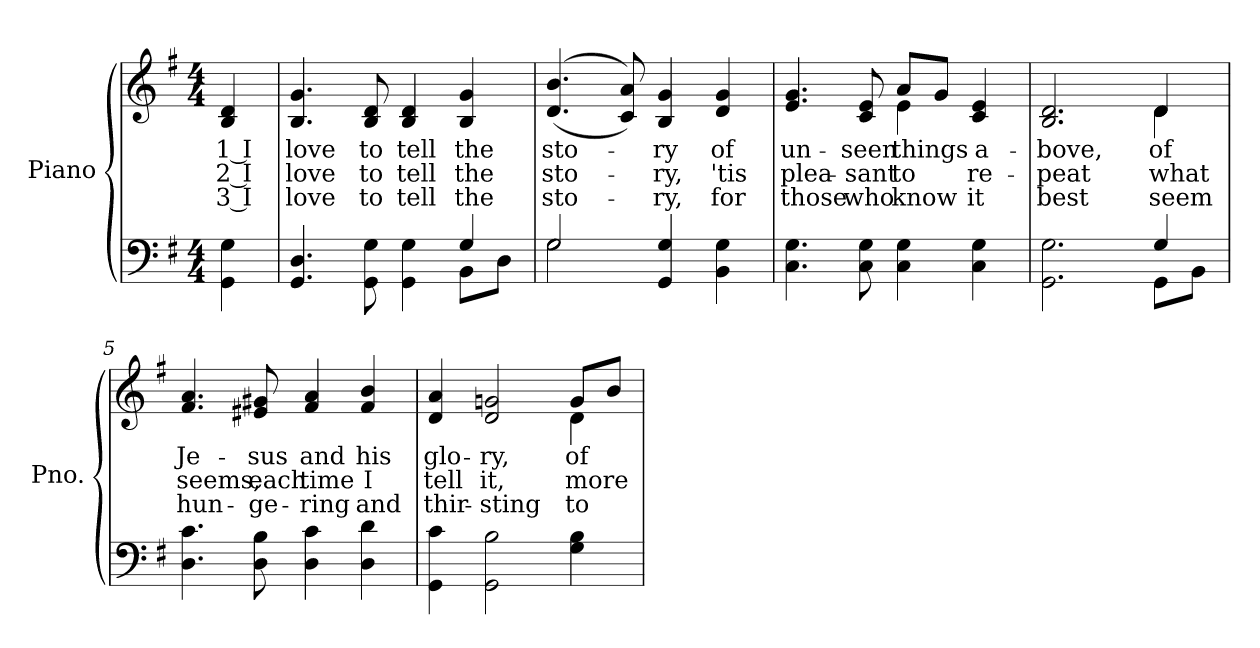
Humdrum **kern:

**kern	**kern	**text	**text	**text
*part2	*part1	*part1	*part1	*part1
*staff2	*staff1	*staff1	*staff1	*staff1
*I"Piano	*I"Piano	*	*	*
*I'Pno.	*I'Pno.	*	*	*
!!LO:PB:g=z
*clefF4	*clefG2	*	*	*
*k[f#]	*k[f#]	*	*	*
*G:	*G:	*	*	*
*M4/4	*M4/4	*	*	*
=	=	=	=	=
!	!	!LO:LY:b:color=#000000	!LO:LY:b:color=#000000	!LO:LY:b:color=#000000
4GGi\ 4Gi	4Bi/ 4di	1 I	2 I	3 I
=1	=1	=1	=1	=1
*^	*	*	*	*
!	!	!	!LO:LY:b:color=#000000	!LO:LY:b:color=#000000	!LO:LY:b:color=#000000
4.GGi/ 4.Di	2.ryy	4.Bi/ 4.gi	love	love	love
!	!	!	!LO:LY:b:color=#000000	!LO:LY:b:color=#000000	!LO:LY:b:color=#000000
8GGi\ 8Gi	.	8Bi/ 8di	to	to	to
!	!	!	!LO:LY:b:color=#000000	!LO:LY:b:color=#000000	!LO:LY:b:color=#000000
4GGi\ 4Gi	.	4Bi/ 4di	tell	tell	tell
!	!	!	!LO:LY:b:color=#000000	!LO:LY:b:color=#000000	!LO:LY:b:color=#000000
4Gi/	8BBi\L	4Bi/ 4gi	the	the	the
.	8Di\J	.	.	.	.
=2	=2	=2	=2	=2	=2
!	!	!	!LO:LY:b:color=#000000	!LO:LY:b:color=#000000	!LO:LY:b:color=#000000
2Gi/	2Gi\	((4.di/ 4.bi	sto-	sto-	sto-
.	.	8ci/ 8ai))	.	.	.
!	!	!	!LO:LY:b:color=#000000	!LO:LY:b:color=#000000	!LO:LY:b:color=#000000
4GGi/ 4Gi	2ryy	4Bi/ 4gi	-ry	-ry,	-ry,
!	!	!	!LO:LY:b:color=#000000	!LO:LY:b:color=#000000	!LO:LY:b:color=#000000
4BBi\ 4Gi	.	4di/ 4gi	of	'tis	for
*v	*v	*	*	*	*
=3	=3	=3	=3	=3
!	!	!LO:LY:b:color=#000000	!LO:LY:b:color=#000000	!LO:LY:b:color=#000000
*	*^	*	*	*
4.Ci\ 4.Gi	4.ei/ 4.gi	2ryy	un-	plea-	those
!	!	!	!LO:LY:b:color=#000000	!LO:LY:b:color=#000000	!LO:LY:b:color=#000000
8Ci\ 8Gi	8ci/ 8ei	.	-seen	-sant	who
!	!	!	!LO:LY:b:color=#000000	!LO:LY:b:color=#000000	!LO:LY:b:color=#000000
4Ci\ 4Gi	8ai/L	4ei\	things	to	know
.	8gi/J	.	.	.	.
!	!	!	!LO:LY:b:color=#000000	!LO:LY:b:color=#000000	!LO:LY:b:color=#000000
4Ci\ 4Gi	4ci/ 4ei	4ryy	a-	re-	it
=4	=4	=4	=4	=4	=4
*^	*	*	*	*	*
!	!	!	!	!LO:LY:b:color=#000000	!LO:LY:b:color=#000000	!LO:LY:b:color=#000000
2.GGi\ 2.Gi	2.ryy	2.Bi/ 2.di	2.ryy	-bove,	-peat	best
!	!	!	!	!LO:LY:b:color=#000000	!LO:LY:b:color=#000000	!LO:LY:b:color=#000000
4Gi/	8GGi\L	4di/	4di\	of	what	seem
.	8BBi\J	.	.	.	.	.
*v	*v	*	*	*	*	*
*	*v	*v	*	*	*
!!LO:LB:g=z
=5	=5	=5	=5	=5
*^	*	*	*	*
!	!	!	!LO:LY:b:color=#000000	!LO:LY:b:color=#000000	!LO:LY:b:color=#000000
*v	*v	*	*	*	*
4.Di\ 4.ci	4.f#i/ 4.ai	Je-	seems,	hun-
!	!	!LO:LY:b:color=#000000	!LO:LY:b:color=#000000	!LO:LY:b:color=#000000
8Di\ 8Bi	8e#Xi/ 8g#Xi	-sus	each	-ge-
!	!	!LO:LY:b:color=#000000	!LO:LY:b:color=#000000	!LO:LY:b:color=#000000
4Di\ 4ci	4f#i/ 4ai	and	time	-ring
!	!	!LO:LY:b:color=#000000	!LO:LY:b:color=#000000	!LO:LY:b:color=#000000
4Di\ 4di	4f#i/ 4bi	his	I	and
=6	=6	=6	=6	=6
!	!	!LO:LY:b:color=#000000	!LO:LY:b:color=#000000	!LO:LY:b:color=#000000
*	*^	*	*	*
4GGi\ 4ci	4di/ 4ai	2.ryy	glo-	tell	thir-
!	!	!	!LO:LY:b:color=#000000	!LO:LY:b:color=#000000	!LO:LY:b:color=#000000
2GGi\ 2Bi	2di/ 2gni	.	-ry,	it,	-sting
!	!	!	!LO:LY:b:color=#000000	!LO:LY:b:color=#000000	!LO:LY:b:color=#000000
4Gi\ 4Bi	8gi/L	4di\	of	more	to
.	8bi/J	.	.	.	.
*	*v	*v	*	*	*
=	=	=	=	=
*-	*-	*-	*-	*-
